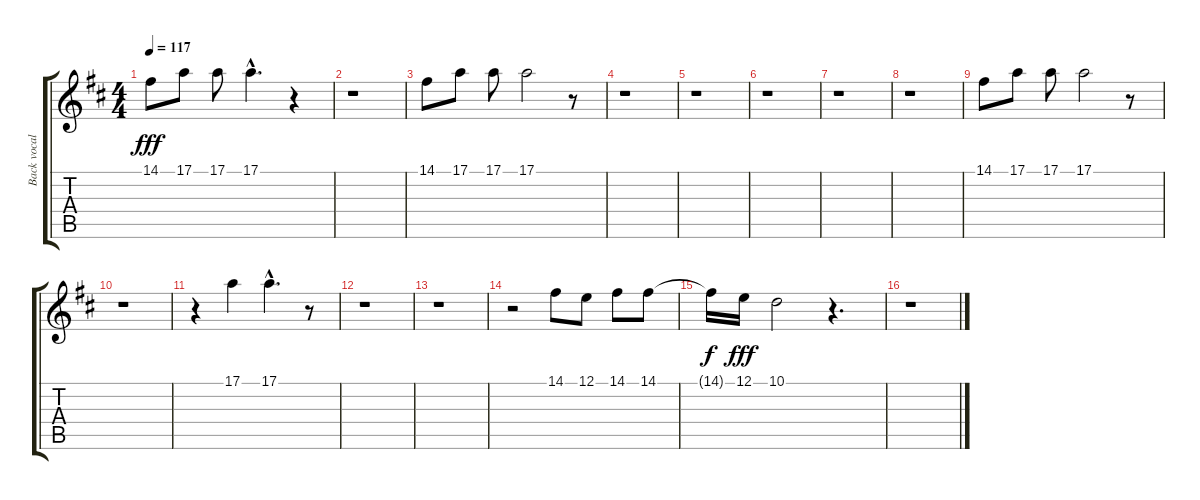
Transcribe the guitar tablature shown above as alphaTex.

\track ("Back vocals" "Back vocal") {instrument stringensemble1}
\staff {score tabs}
\tuning (E4 B3 G3 D3 A2 E2) {hide}
\ts (4 4)
\tempo 117
\clef g2
\ks d
14.1.8{dy fff} 17.1.8 17.1.8 17.1{hac}.4{d} r.4 |
r.1 |
14.1.8 17.1.8 17.1.8 17.1.2 r.8 |
r.1 |
r.1 |
r.1 |
r.1 |
r.1 |
14.1.8 17.1.8 17.1.8 17.1.2 r.8 |
r.1 |
r.4 17.1.4 17.1{hac}.4{d} r.8 |
r.1 |
r.1 |
r.2 14.1.8 12.1.8 14.1.8 14.1.8 |
14.1{t}.16{dy f} 12.1.16{dy fff} 10.1.2 r.4{d} |
r.1
